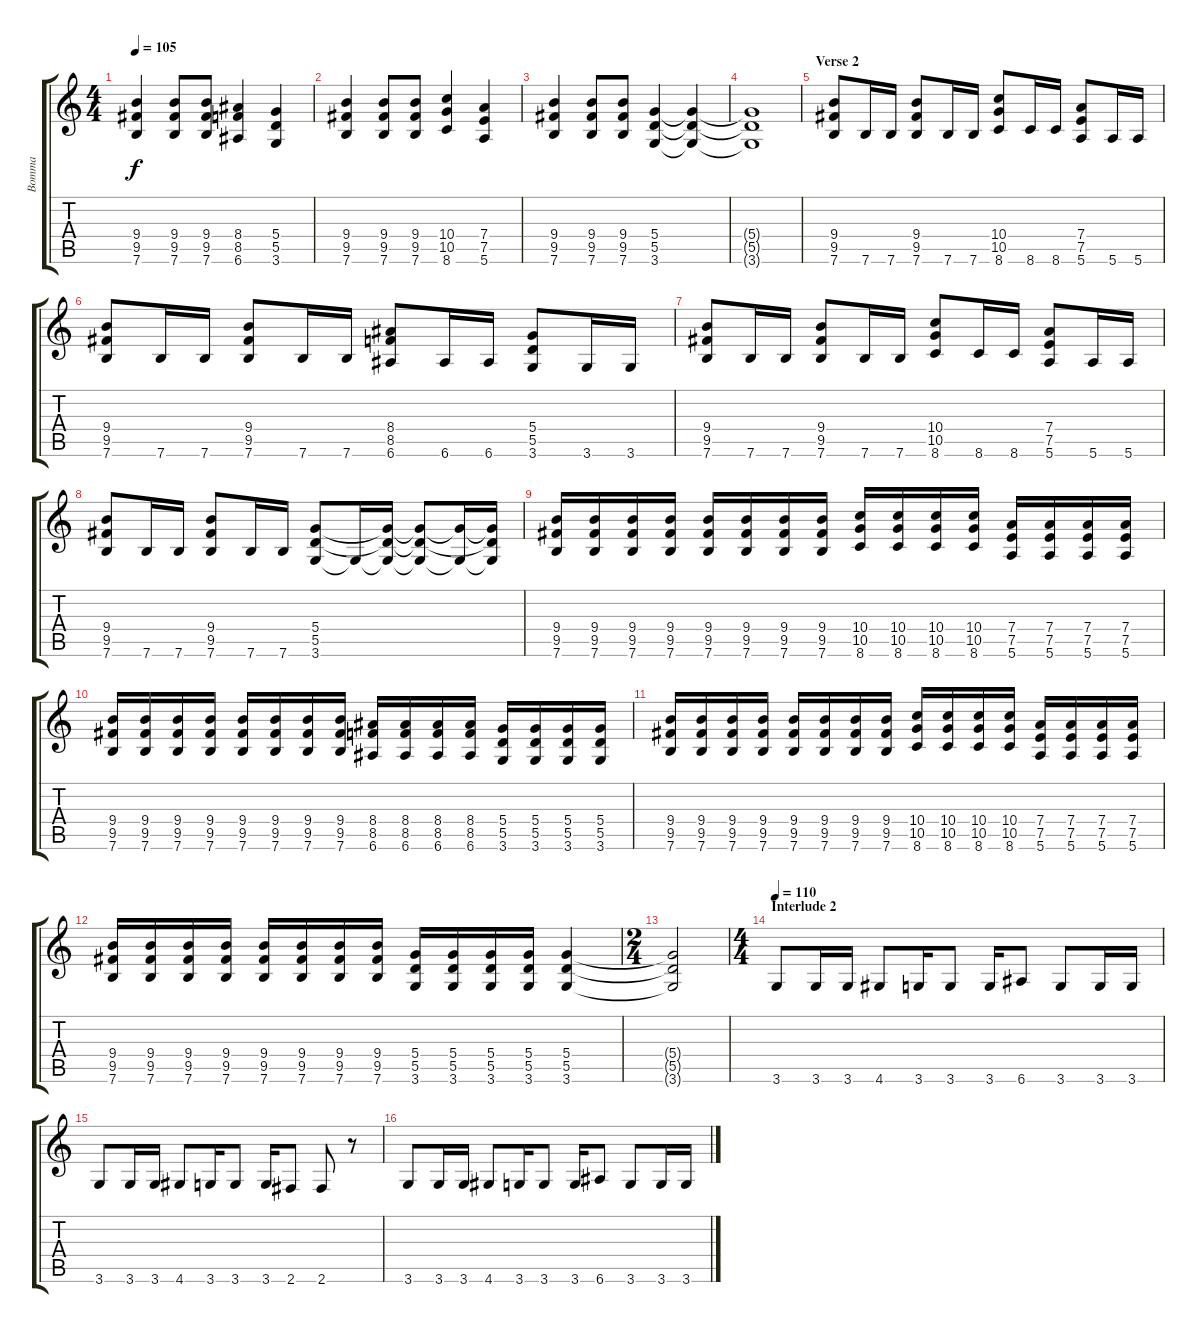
\track ("Bomma" "Bomma") {instrument acousticguitarsteel}
\staff {score tabs}
\tuning (E4 B3 G3 D3 A2 E2) {hide}
\ts (4 4)
\tempo 105
\clef g2
\ks c
(9.4 9.5 7.6).4{dy f} (9.4 9.5 7.6).8 (9.4 9.5 7.6).8 (8.4 8.5 6.6).4 (5.4 5.5 3.6).4 |
(9.4 9.5 7.6).4 (9.4 9.5 7.6).8 (9.4 9.5 7.6).8 (10.4 10.5 8.6).4 (7.4 7.5 5.6).4 |
(9.4 9.5 7.6).4 (9.4 9.5 7.6).8 (9.4 9.5 7.6).8 (5.4 5.5 3.6).4 (5.4{t} 5.5{t} 3.6{t}).4 |
(5.4{t} 5.5{t} 3.6{t}).1 |
\section ("" "Verse 2")
(9.4 9.5 7.6).8 7.6.16 7.6.16 (9.4 9.5 7.6).8 7.6.16 7.6.16 (10.4 10.5 8.6).8 8.6.16 8.6.16 (7.4 7.5 5.6).8 5.6.16 5.6.16 |
(9.4 9.5 7.6).8 7.6.16 7.6.16 (9.4 9.5 7.6).8 7.6.16 7.6.16 (8.4 8.5 6.6).8 6.6.16 6.6.16 (5.4 5.5 3.6).8 3.6.16 3.6.16 |
(9.4 9.5 7.6).8 7.6.16 7.6.16 (9.4 9.5 7.6).8 7.6.16 7.6.16 (10.4 10.5 8.6).8 8.6.16 8.6.16 (7.4 7.5 5.6).8 5.6.16 5.6.16 |
(9.4 9.5 7.6).8 7.6.16 7.6.16 (9.4 9.5 7.6).8 7.6.16 7.6.16 (5.4 5.5 3.6).8 3.6{t}.16 (5.4{t} 5.5{t} 3.6{t}).16 (5.4{t} 5.5{t} 3.6{t}).8 (5.4{t} 3.6{t}).16 (5.4{t} 5.5{t} 3.6{t}).16 |
(9.4 9.5 7.6).16{instrument distortionguitar} (9.4 9.5 7.6).16 (9.4 9.5 7.6).16 (9.4 9.5 7.6).16 (9.4 9.5 7.6).16 (9.4 9.5 7.6).16 (9.4 9.5 7.6).16 (9.4 9.5 7.6).16 (10.4 10.5 8.6).16 (10.4 10.5 8.6).16 (10.4 10.5 8.6).16 (10.4 10.5 8.6).16 (7.4 7.5 5.6).16 (7.4 7.5 5.6).16 (7.4 7.5 5.6).16 (7.4 7.5 5.6).16 |
(9.4 9.5 7.6).16 (9.4 9.5 7.6).16 (9.4 9.5 7.6).16 (9.4 9.5 7.6).16 (9.4 9.5 7.6).16 (9.4 9.5 7.6).16 (9.4 9.5 7.6).16 (9.4 9.5 7.6).16 (8.4 8.5 6.6).16 (8.4 8.5 6.6).16 (8.4 8.5 6.6).16 (8.4 8.5 6.6).16 (5.4 5.5 3.6).16 (5.4 5.5 3.6).16 (5.4 5.5 3.6).16 (5.4 5.5 3.6).16 |
(9.4 9.5 7.6).16 (9.4 9.5 7.6).16 (9.4 9.5 7.6).16 (9.4 9.5 7.6).16 (9.4 9.5 7.6).16 (9.4 9.5 7.6).16 (9.4 9.5 7.6).16 (9.4 9.5 7.6).16 (10.4 10.5 8.6).16 (10.4 10.5 8.6).16 (10.4 10.5 8.6).16 (10.4 10.5 8.6).16 (7.4 7.5 5.6).16 (7.4 7.5 5.6).16 (7.4 7.5 5.6).16 (7.4 7.5 5.6).16 |
(9.4 9.5 7.6).16 (9.4 9.5 7.6).16 (9.4 9.5 7.6).16 (9.4 9.5 7.6).16 (9.4 9.5 7.6).16 (9.4 9.5 7.6).16 (9.4 9.5 7.6).16 (9.4 9.5 7.6).16 (5.4 5.5 3.6).16 (5.4 5.5 3.6).16 (5.4 5.5 3.6).16 (5.4 5.5 3.6).16 (5.4 5.5 3.6).4 |
\ts (2 4)
(5.4{t} 5.5{t} 3.6{t}).2 |
\ts (4 4)
\section ("" "Interlude 2")
\tempo 110
3.6.8{instrument distortionguitar} 3.6.16 3.6.16 4.6.8 3.6.16 3.6.8 3.6.16 6.6.8 3.6.8 3.6.16 3.6.16 |
3.6.8 3.6.16 3.6.16 4.6.8 3.6.16 3.6.8 3.6.16 2.6.8 2.6.8 r.8 |
3.6.8 3.6.16 3.6.16 4.6.8 3.6.16 3.6.8 3.6.16 6.6.8 3.6.8 3.6.16 3.6.16
